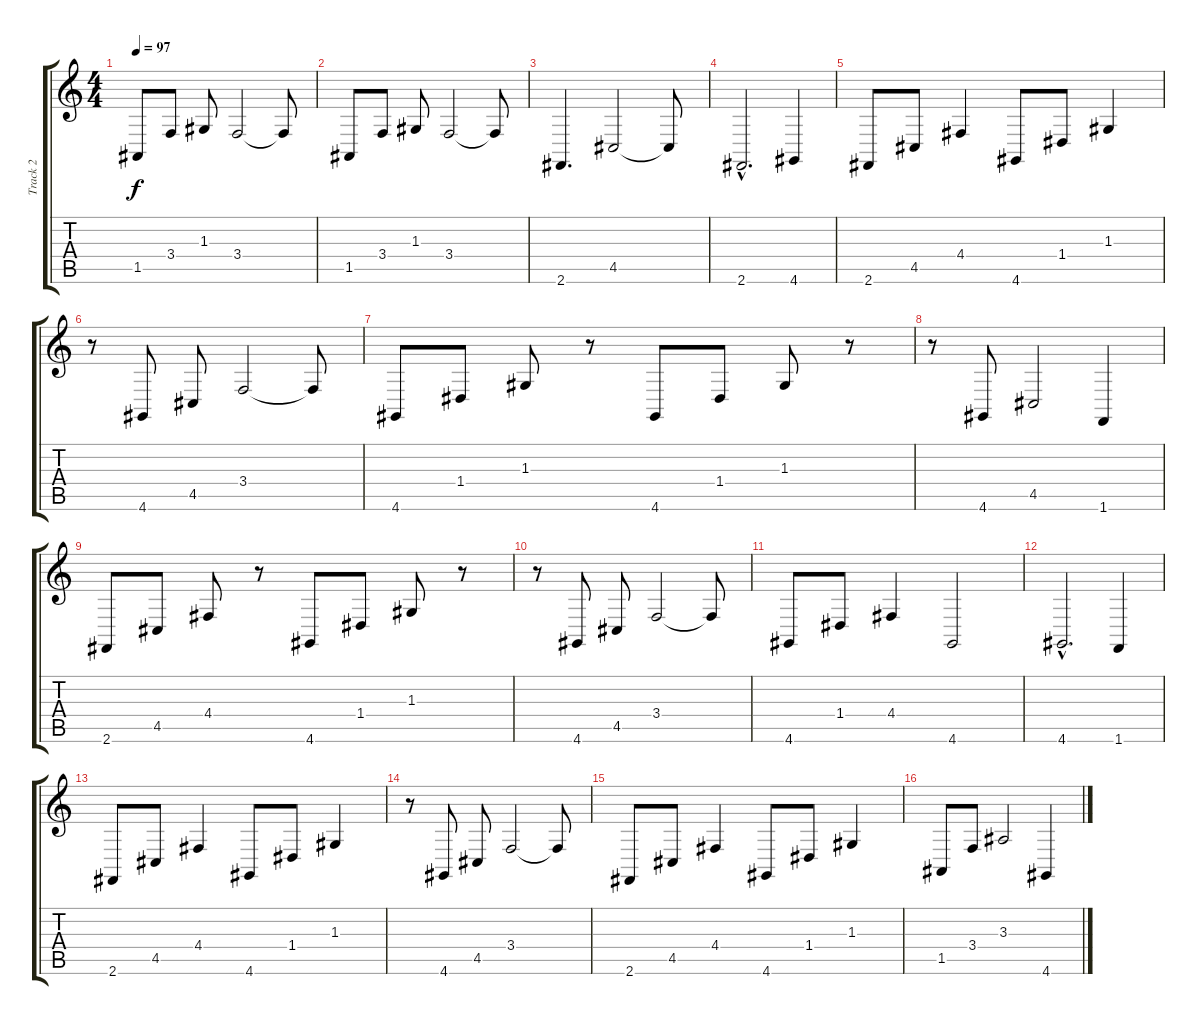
\track ("Track 2" "Track 2") {instrument acousticgrandpiano}
\staff {score tabs}
\tuning (E4 B3 G3 D3 A2 E2) {hide}
\ts (4 4)
\tempo 97
\clef g2
\ks c
1.5.8{dy f} 3.4.8 1.3.8 3.4.2 3.4{t}.8 |
1.5.8 3.4.8 1.3.8 3.4.2 3.4{t}.8 |
2.6.4{d} 4.5.2 4.5{t}.8 |
2.6{hac}.2{d} 4.6.4 |
2.6.8 4.5.8 4.4.4 4.6.8 1.4.8 1.3.4 |
r.8 4.6.8 4.5.8 3.4.2 3.4{t}.8 |
4.6.8 1.4.8 1.3.8 r.8 4.6.8 1.4.8 1.3.8 r.8 |
r.8 4.6.8 4.5.2 1.6.4 |
2.6.8 4.5.8 4.4.8 r.8 4.6.8 1.4.8 1.3.8 r.8 |
r.8 4.6.8 4.5.8 3.4.2 3.4{t}.8 |
4.6.8 1.4.8 4.4.4 4.6.2 |
4.6{hac}.2{d} 1.6.4 |
2.6.8 4.5.8 4.4.4 4.6.8 1.4.8 1.3.4 |
r.8 4.6.8 4.5.8 3.4.2 3.4{t}.8 |
2.6.8 4.5.8 4.4.4 4.6.8 1.4.8 1.3.4 |
1.5.8 3.4.8 3.3.2 4.6.4
